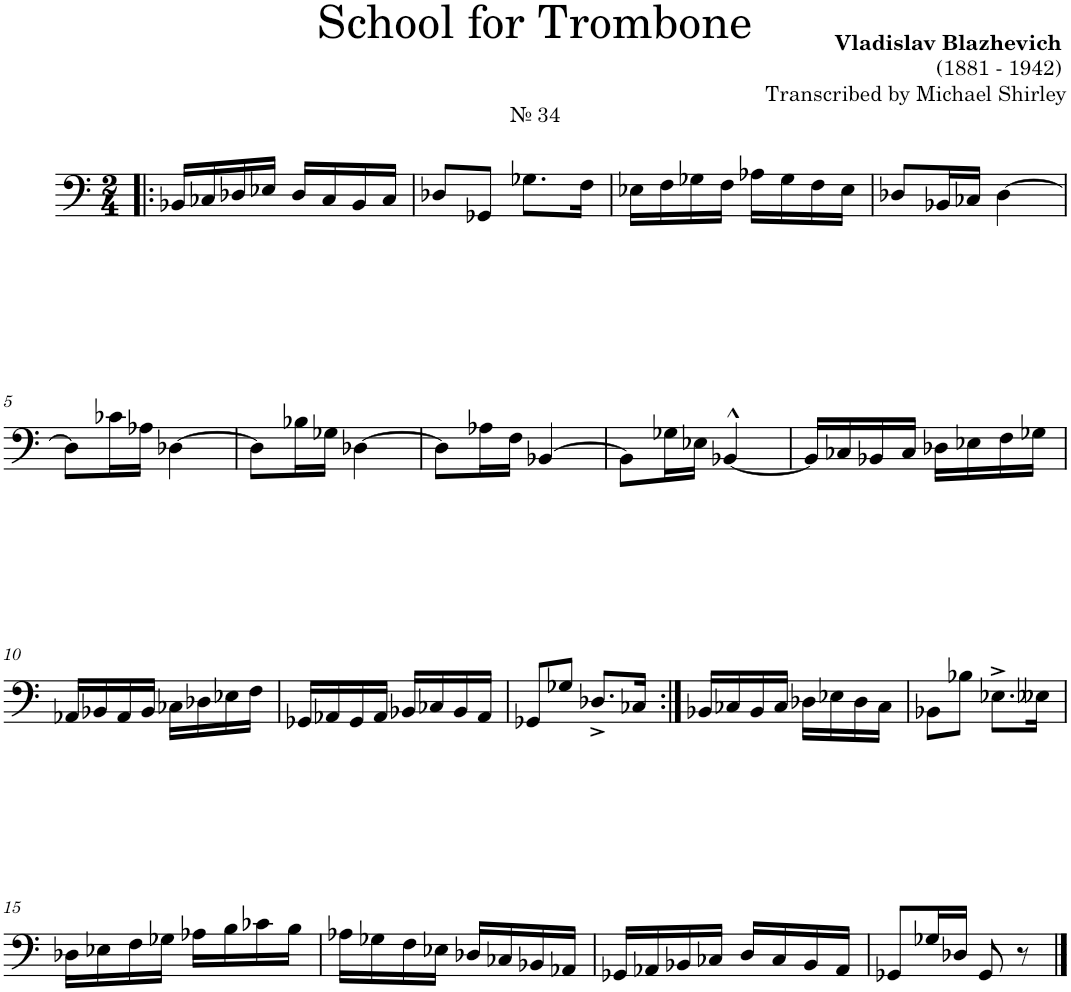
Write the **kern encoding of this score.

**kern
*part1
*staff1
*I"Trombone
*I'Tbn.
*clefF4
*k[]
*M2/4
=1!|:
!LO:TX:a:t=№ 34
16BB-X/LL
16C-X/
16D-X/
16E-X/JJ
16D-/LL
16C-/
16BB-/
16C-/JJ
=2
8D-X/L
8GG-X/J
8.G-X\L
16F\Jk
=3
16E-X\LL
16F\
16G-X\
16F\JJ
16A-X\LL
16G-\
16F\
16E-\JJ
=4
8D-X/L
16BB-X/L
16C-X/JJ
[4D-\
!!LO:LB:g=z
=5
8D-\L]
16c-X\L
16A-X\JJ
[4D-X\
=6
8D-\L]
16B-X\L
16G-X\JJ
[4D-X\
=7
8D-\L]
16A-X\L
16F\JJ
[4BB-X/
=8
8BB-\L]
16G-X\L
16E-X\JJ
[4BB-X^^/
=9
16BB-/LL]
16C-X/
16BB-X/
16C-/JJ
16D-X\LL
16E-X\
16F\
16G-X\JJ
!!LO:LB:g=z
=10
16AA-X/LL
16BB-X/
16AA-/
16BB-/JJ
16C-X\LL
16D-X\
16E-X\
16F\JJ
=11
16GG-X/LL
16AA-X/
16GG-/
16AA-/JJ
16BB-X/LL
16C-X/
16BB-/
16AA-/JJ
=12
8GG-X/L
8G-X/J
8.D-X^/L
16C-X/Jk
=13:|!
16BB-X/LL
16C-X/
16BB-/
16C-/JJ
16D-X\LL
16E-X\
16D-\
16C-\JJ
=14
8BB-X\L
8B-X\J
8.E-X^\L
16E--X\Jk
!!LO:LB:g=z
=15
16D-X\LL
16E-X\
16F\
16G-X\JJ
16A-X\LL
16B\
16c-X\
16B\JJ
=16
16A-X\LL
16G-X\
16F\
16E-X\JJ
16D-X/LL
16C-X/
16BB-X/
16AA-X/JJ
=17
16GG-X/LL
16AA-X/
16BB-X/
16C-X/JJ
16D/LL
16C-/
16BB-/
16AA-/JJ
=18
8GG-X/L
16G-X/L
16D-X/JJ
8GG-/
8r
==
*-
